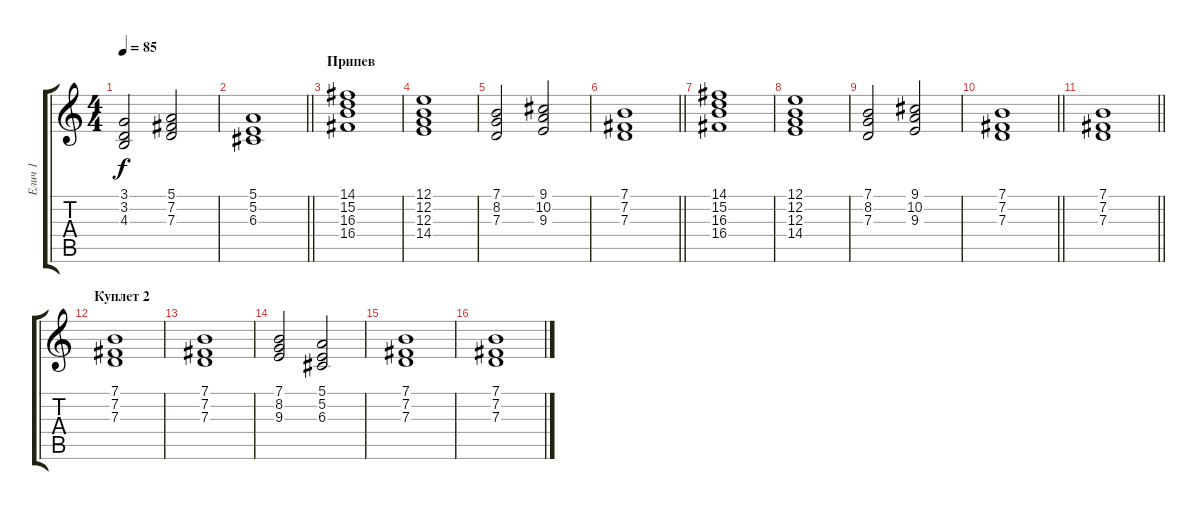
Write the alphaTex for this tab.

\track ("Елич 1" "Елич 1") {instrument recorder}
\staff {score tabs}
\tuning (E4 B3 G3 D3 A2 E2) {hide}
\ts (4 4)
\tempo 85
\clef g2
\ks c
(3.1 3.2 4.3).2{dy f} (5.1 7.2 7.3).2 |
\barLineRight lightlight
(5.1 5.2 6.3).1 |
\section ("" "Припев")
(14.1 15.2 16.3 16.4).1 |
(12.1 12.2 12.3 14.4).1 |
(7.1 8.2 7.3).2 (9.1 10.2 9.3).2 |
\barLineRight lightlight
(7.1 7.2 7.3).1 |
(14.1 15.2 16.3 16.4).1 |
(12.1 12.2 12.3 14.4).1 |
(7.1 8.2 7.3).2 (9.1 10.2 9.3).2 |
\barLineRight lightlight
(7.1 7.2 7.3).1 |
\barLineRight lightlight
(7.1 7.2 7.3).1 |
\section ("" "Куплет 2")
(7.1 7.2 7.3).1 |
(7.1 7.2 7.3).1 |
(7.1 8.2 9.3).2 (5.1 5.2 6.3).2 |
(7.1 7.2 7.3).1 |
(7.1 7.2 7.3).1
